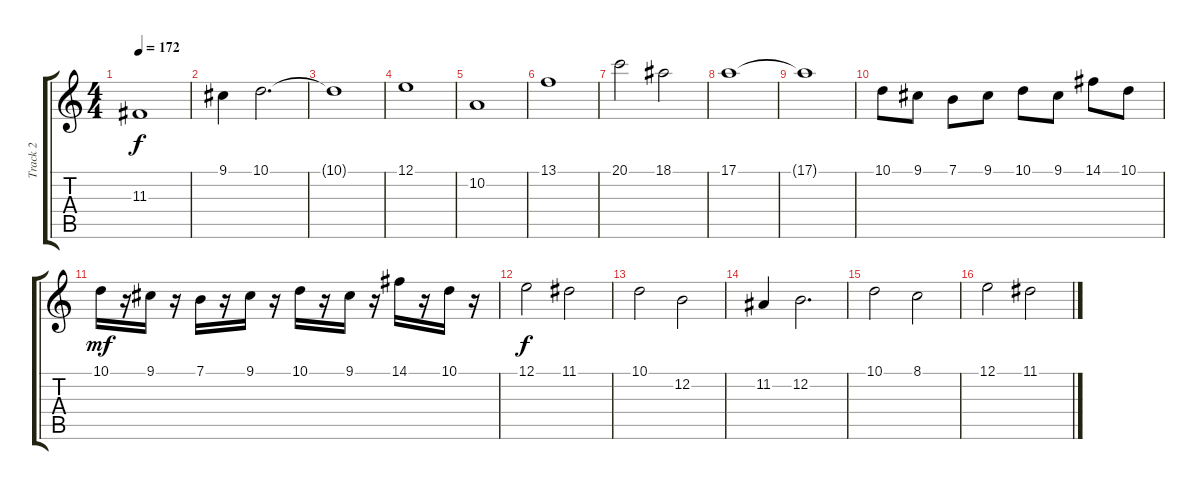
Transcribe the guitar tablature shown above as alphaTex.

\track ("Track 2" "Track 2") {instrument lead8bassandlead}
\staff {score tabs}
\tuning (E4 B3 G3 D3 A2 E2) {hide}
\ts (4 4)
\tempo 172
\clef g2
\ks c
11.3.1{dy f volume 6} |
9.1.4{volume 15} 10.1.2{d} |
10.1{t}.1 |
12.1.1{volume 15} |
10.2.1{volume 14} |
13.1.1{volume 14} |
20.1.2{volume 15} 18.1.2{volume 14} |
17.1.1{volume 14} |
17.1{t}.1 |
10.1.8{volume 15} 9.1.8 7.1.8 9.1.8 10.1.8 9.1.8 14.1.8 10.1.8 |
10.1.16{dy mf} r.16 9.1.16 r.16 7.1.16 r.16 9.1.16 r.16 10.1.16 r.16 9.1.16 r.16 14.1.16 r.16 10.1.16 r.16 |
12.1.2{dy f volume 15} 11.1.2{volume 15} |
10.1.2{volume 15} 12.2.2{volume 15} |
11.2.4{volume 15} 12.2.2{d volume 15} |
10.1.2{volume 15} 8.1.2{volume 10} |
12.1.2{volume 15} 11.1.2{volume 15}
